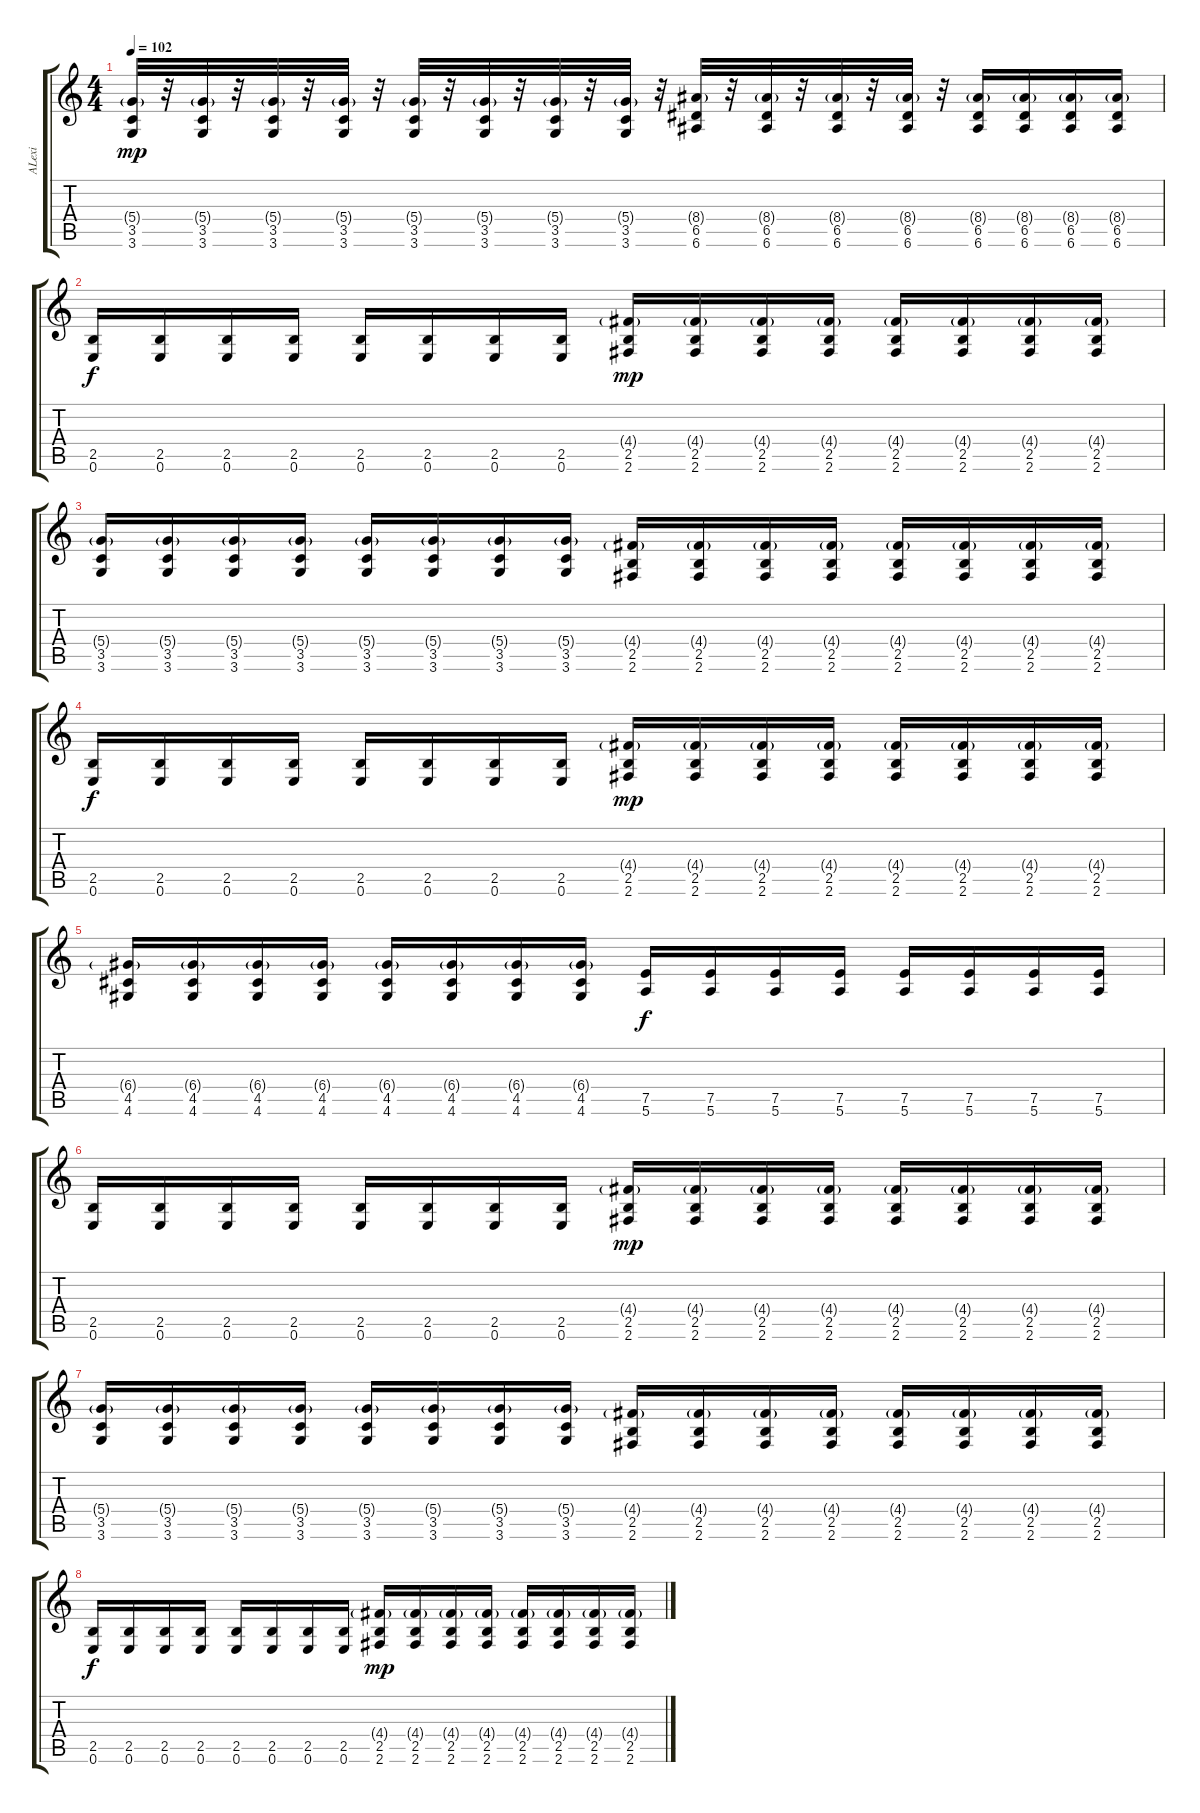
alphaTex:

\track ("ALexi" "ALexi") {instrument overdrivenguitar}
\staff {score tabs}
\tuning (E4 B3 G3 D3 A2 E2) {hide}
\ts (4 4)
\tempo 102
\clef g2
\ks c
(5.4{g} 3.5 3.6).32{dy mp} r.32 (5.4{g} 3.5 3.6).32 r.32 (5.4{g} 3.5 3.6).32 r.32 (5.4{g} 3.5 3.6).32 r.32 (5.4{g} 3.5 3.6).32 r.32 (5.4{g} 3.5 3.6).32 r.32 (5.4{g} 3.5 3.6).32 r.32 (5.4{g} 3.5 3.6).32 r.32 (8.4{g} 6.5 6.6).32 r.32 (8.4{g} 6.5 6.6).32 r.32 (8.4{g} 6.5 6.6).32 r.32 (8.4{g} 6.5 6.6).32 r.32 (8.4{g} 6.5 6.6).16 (8.4{g} 6.5 6.6).16 (8.4{g} 6.5 6.6).16 (8.4{g} 6.5 6.6).16 |
(2.5 0.6).16{dy f} (2.5 0.6).16 (2.5 0.6).16 (2.5 0.6).16 (2.5 0.6).16 (2.5 0.6).16 (2.5 0.6).16 (2.5 0.6).16 (4.4{g} 2.5 2.6).16{dy mp} (4.4{g} 2.5 2.6).16 (4.4{g} 2.5 2.6).16 (4.4{g} 2.5 2.6).16 (4.4{g} 2.5 2.6).16 (4.4{g} 2.5 2.6).16 (4.4{g} 2.5 2.6).16 (4.4{g} 2.5 2.6).16 |
(5.4{g} 3.5 3.6).16 (5.4{g} 3.5 3.6).16 (5.4{g} 3.5 3.6).16 (5.4{g} 3.5 3.6).16 (5.4{g} 3.5 3.6).16 (5.4{g} 3.5 3.6).16 (5.4{g} 3.5 3.6).16 (5.4{g} 3.5 3.6).16 (4.4{g} 2.5 2.6).16 (4.4{g} 2.5 2.6).16 (4.4{g} 2.5 2.6).16 (4.4{g} 2.5 2.6).16 (4.4{g} 2.5 2.6).16 (4.4{g} 2.5 2.6).16 (4.4{g} 2.5 2.6).16 (4.4{g} 2.5 2.6).16 |
(2.5 0.6).16{dy f} (2.5 0.6).16 (2.5 0.6).16 (2.5 0.6).16 (2.5 0.6).16 (2.5 0.6).16 (2.5 0.6).16 (2.5 0.6).16 (4.4{g} 2.5 2.6).16{dy mp} (4.4{g} 2.5 2.6).16 (4.4{g} 2.5 2.6).16 (4.4{g} 2.5 2.6).16 (4.4{g} 2.5 2.6).16 (4.4{g} 2.5 2.6).16 (4.4{g} 2.5 2.6).16 (4.4{g} 2.5 2.6).16 |
(6.4{g} 4.5 4.6).16 (6.4{g} 4.5 4.6).16 (6.4{g} 4.5 4.6).16 (6.4{g} 4.5 4.6).16 (6.4{g} 4.5 4.6).16 (6.4{g} 4.5 4.6).16 (6.4{g} 4.5 4.6).16 (6.4{g} 4.5 4.6).16 (7.5 5.6).16{dy f} (7.5 5.6).16 (7.5 5.6).16 (7.5 5.6).16 (7.5 5.6).16 (7.5 5.6).16 (7.5 5.6).16 (7.5 5.6).16 |
(2.5 0.6).16 (2.5 0.6).16 (2.5 0.6).16 (2.5 0.6).16 (2.5 0.6).16 (2.5 0.6).16 (2.5 0.6).16 (2.5 0.6).16 (4.4{g} 2.5 2.6).16{dy mp} (4.4{g} 2.5 2.6).16 (4.4{g} 2.5 2.6).16 (4.4{g} 2.5 2.6).16 (4.4{g} 2.5 2.6).16 (4.4{g} 2.5 2.6).16 (4.4{g} 2.5 2.6).16 (4.4{g} 2.5 2.6).16 |
(5.4{g} 3.5 3.6).16 (5.4{g} 3.5 3.6).16 (5.4{g} 3.5 3.6).16 (5.4{g} 3.5 3.6).16 (5.4{g} 3.5 3.6).16 (5.4{g} 3.5 3.6).16 (5.4{g} 3.5 3.6).16 (5.4{g} 3.5 3.6).16 (4.4{g} 2.5 2.6).16 (4.4{g} 2.5 2.6).16 (4.4{g} 2.5 2.6).16 (4.4{g} 2.5 2.6).16 (4.4{g} 2.5 2.6).16 (4.4{g} 2.5 2.6).16 (4.4{g} 2.5 2.6).16 (4.4{g} 2.5 2.6).16 |
(2.5 0.6).16{dy f} (2.5 0.6).16 (2.5 0.6).16 (2.5 0.6).16 (2.5 0.6).16 (2.5 0.6).16 (2.5 0.6).16 (2.5 0.6).16 (4.4{g} 2.5 2.6).16{dy mp} (4.4{g} 2.5 2.6).16 (4.4{g} 2.5 2.6).16 (4.4{g} 2.5 2.6).16 (4.4{g} 2.5 2.6).16 (4.4{g} 2.5 2.6).16 (4.4{g} 2.5 2.6).16 (4.4{g} 2.5 2.6).16
